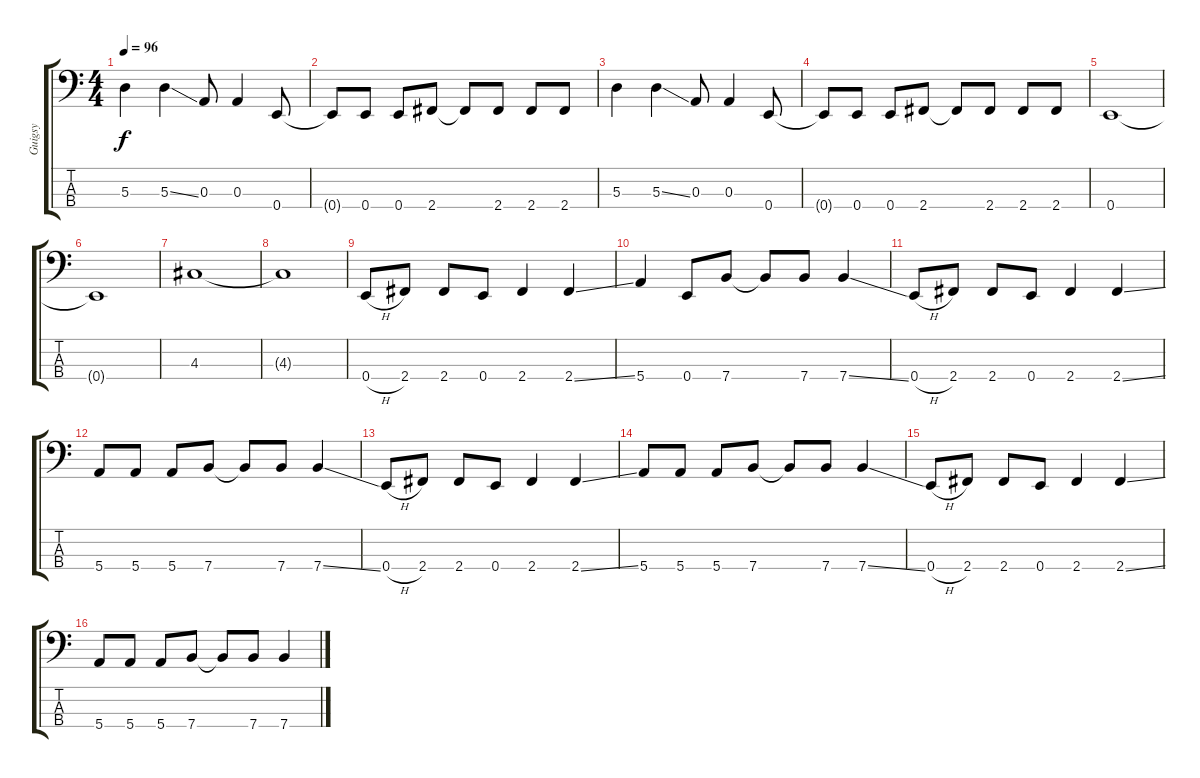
\track ("Guigsy" "Guigsy") {instrument electricbasspick}
\staff {score tabs}
\tuning (G2 D2 A1 E1) {hide}
\ts (4 4)
\tempo 96
\clef f4
\ks c
5.3.4{dy f} 5.3{ss}.4 0.3.8 0.3.4 0.4.8 |
0.4{t}.8 0.4.8 0.4.8 2.4.8 2.4{t}.8 2.4.8 2.4.8 2.4.8 |
5.3.4 5.3{ss}.4 0.3.8 0.3.4 0.4.8 |
0.4{t}.8 0.4.8 0.4.8 2.4.8 2.4{t}.8 2.4.8 2.4.8 2.4.8 |
0.4.1 |
0.4{t}.1 |
4.3.1 |
4.3{t}.1 |
0.4{h}.8 2.4.8 2.4.8 0.4.8 2.4.4 2.4{ss}.4 |
5.4.4 0.4.8 7.4.8 7.4{t}.8 7.4.8 7.4{ss}.4 |
0.4{h}.8 2.4.8 2.4.8 0.4.8 2.4.4 2.4{ss}.4 |
5.4.8 5.4.8 5.4.8 7.4.8 7.4{t}.8 7.4.8 7.4{ss}.4 |
0.4{h}.8 2.4.8 2.4.8 0.4.8 2.4.4 2.4{ss}.4 |
5.4.8 5.4.8 5.4.8 7.4.8 7.4{t}.8 7.4.8 7.4{ss}.4 |
0.4{h}.8 2.4.8 2.4.8 0.4.8 2.4.4 2.4{ss}.4 |
5.4.8 5.4.8 5.4.8 7.4.8 7.4{t}.8 7.4.8 7.4{ss}.4
